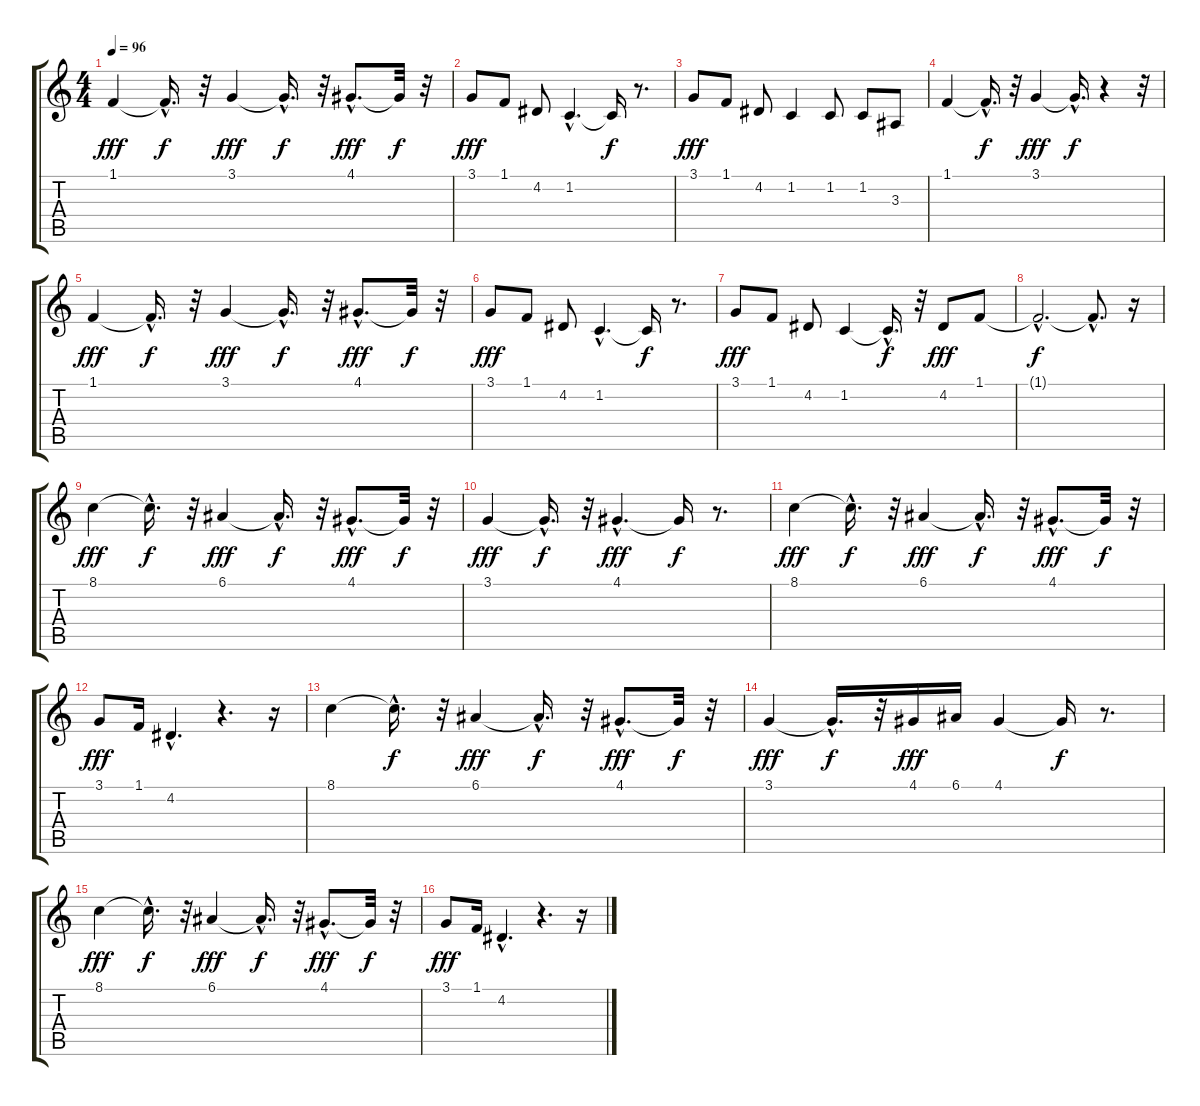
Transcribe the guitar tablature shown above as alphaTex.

\track "" {instrument acousticgrandpiano}
\staff {score tabs}
\tuning (E4 B3 G3 D3 A2 E2) {hide}
\ts (4 4)
\tempo 96
\clef g2
\ks c
1.1.4{dy fff} 1.1{hac t}.16{d dy f} r.32 3.1.4{dy fff} 3.1{hac t}.16{d dy f} r.32 4.1{hac}.8{d dy fff} 4.1{t}.32{dy f} r.32 |
3.1.8{dy fff} 1.1.8 4.2.8 1.2{hac}.4{d} 1.2{t}.16{dy f} r.8{d} |
3.1.8{dy fff} 1.1.8 4.2.8 1.2.4 1.2.8 1.2.8 3.3.8 |
1.1.4 1.1{hac t}.16{d dy f} r.32 3.1.4{dy fff} 3.1{hac t}.16{d dy f} r.4 r.32 |
1.1.4{dy fff} 1.1{hac t}.16{d dy f} r.32 3.1.4{dy fff} 3.1{hac t}.16{d dy f} r.32 4.1{hac}.8{d dy fff} 4.1{t}.32{dy f} r.32 |
3.1.8{dy fff} 1.1.8 4.2.8 1.2{hac}.4{d} 1.2{t}.16{dy f} r.8{d} |
3.1.8{dy fff} 1.1.8 4.2.8 1.2.4 1.2{hac t}.16{d dy f} r.32 4.2.8{dy fff} 1.1.8 |
1.1{hac t}.2{d dy f} 1.1{hac t}.8{d} r.16 |
8.1.4{dy fff} 8.1{hac t}.16{d dy f} r.32 6.1.4{dy fff} 6.1{hac t}.16{d dy f} r.32 4.1{hac}.8{d dy fff} 4.1{t}.32{dy f} r.32 |
3.1.4{dy fff} 3.1{hac t}.16{d dy f} r.32 4.1{hac}.4{d dy fff} 4.1{t}.16{dy f} r.8{d} |
8.1.4{dy fff} 8.1{hac t}.16{d dy f} r.32 6.1.4{dy fff} 6.1{hac t}.16{d dy f} r.32 4.1{hac}.8{d dy fff} 4.1{t}.32{dy f} r.32 |
3.1.8{dy fff} 1.1.16 4.2{hac}.4{d} r.4{d} r.16 |
8.1.4 8.1{hac t}.16{d dy f} r.32 6.1.4{dy fff} 6.1{hac t}.16{d dy f} r.32 4.1{hac}.8{d dy fff} 4.1{t}.32{dy f} r.32 |
3.1.4{dy fff} 3.1{hac t}.16{d dy f} r.32 4.1.16{dy fff} 6.1.16 4.1.4 4.1{t}.16{dy f} r.8{d} |
8.1.4{dy fff} 8.1{hac t}.16{d dy f} r.32 6.1.4{dy fff} 6.1{hac t}.16{d dy f} r.32 4.1{hac}.8{d dy fff} 4.1{t}.32{dy f} r.32 |
3.1.8{dy fff} 1.1.16 4.2{hac}.4{d} r.4{d} r.16
